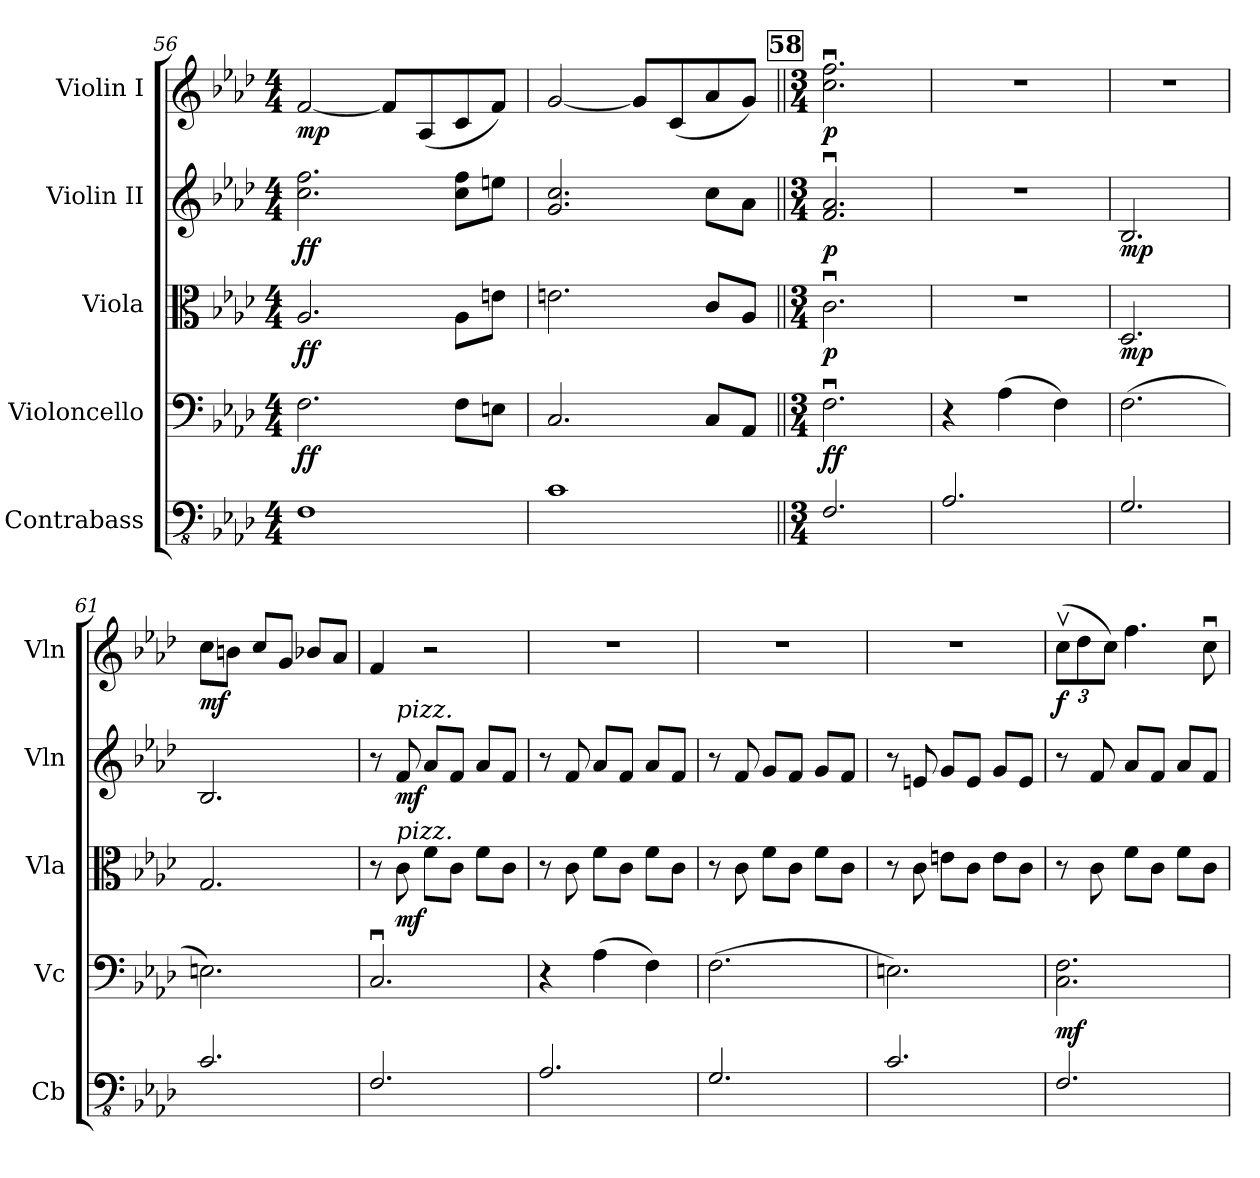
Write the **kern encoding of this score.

**kern	**kern	**dynam	**kern	**dynam	**kern	**dynam	**kern	**dynam
*part5	*part4	*part4	*part3	*part3	*part2	*part2	*part1	*part1
*staff5	*staff4	*staff4	*staff3	*staff3	*staff2	*staff2	*staff1	*staff1
*I"Contrabass	*I"Violoncello	*	*I"Viola	*	*I"Violin II	*	*I"Violin I	*
*I'Cb	*I'Vc	*	*I'Vla	*	*I'Vln	*	*I'Vln	*
*clefFv4	*clefF4	*	*clefC3	*	*clefG2	*	*clefG2	*
*ITrd7c12	*	*	*	*	*	*	*	*
*k[b-e-a-d-]	*k[b-e-a-d-]	*	*k[b-e-a-d-]	*	*k[b-e-a-d-]	*	*k[b-e-a-d-]	*
*M4/4	*M4/4	*	*M4/4	*	*M4/4	*	*M4/4	*
=56	=56	=56	=56	=56	=56	=56	=56	=56
!	!	!LO:DY:b	!	!LO:DY:b	!	!LO:DY:b	!	!LO:DY:b
1FFF	2.F\	ff	2.A-/	ff	2.cc\ 2.ff\	ff	[2f/	mp
.	.	.	.	.	.	.	8f/L]	.
.	.	.	.	.	.	.	(8A-/	.
.	8F\L	.	8A-\L	.	8cc\ 8ff\L	.	8c/	.
.	8En\J	.	8en\J	.	8een\J	.	8f/J)	.
=57	=57	=57	=57	=57	=57	=57	=57	=57
1CC	2.C/	.	2.en\	.	2.g/ 2.cc/	.	[2g/	.
.	.	.	.	.	.	.	8g/L]	.
.	.	.	.	.	.	.	(8c/	.
.	8C/L	.	8c/L	.	8cc\L	.	8a-/	.
.	8AA-/J	.	8A-/J	.	8a-\J	.	8g/J)	.
!!LO:REH:place=s1:a:B:fs=14:t=58
=58||	=58||	=58||	=58||	=58||	=58||	=58||	=58||	=58||
*M3/4	*M3/4	*	*M3/4	*	*M3/4	*	*M3/4	*
!	!	!LO:DY:b	!	!LO:DY:b	!	!LO:DY:b	!	!LO:DY:b
2.FFF/	2.Fu\	ff	2.cu\	p	2.f/u 2.a-/u	p	2.cc\u 2.ff\u	p
=59	=59	=59	=59	=59	=59	=59	=59	=59
2.AAA-/	4r	.	2.r	.	2.r	.	2.r	.
.	(4A-\	.	.	.	.	.	.	.
.	4F\)	.	.	.	.	.	.	.
=60	=60	=60	=60	=60	=60	=60	=60	=60
!	!	!	!	!LO:DY:b	!	!LO:DY:b	!	!
2.GGG/	(2.F\	.	2.D-/	mp	2.B-/	mp	2.r	.
!!LO:LB:g=z
=61	=61	=61	=61	=61	=61	=61	=61	=61
!	!	!	!	!	!	!	!	!LO:DY:b
2.CC/	2.En\)	.	2.G/	.	2.B-/	.	8cc\L	mf
.	.	.	.	.	.	.	8bn\J	.
.	.	.	.	.	.	.	8cc/L	.
.	.	.	.	.	.	.	8g/J	.
.	.	.	.	.	.	.	8b-X/L	.
.	.	.	.	.	.	.	8a-/J	.
=62	=62	=62	=62	=62	=62	=62	=62	=62
2.FFF/	2.Cu/	.	8r	.	8r	.	4f/	.
!	!	!	!	!	!LO:TX:a:i:t=pizz.	!	!	!
!	!	!	!LO:TX:a:i:t=pizz.	!	!	!	!	!
!	!	!	!	!LO:DY:b	!	!LO:DY:b	!	!
.	.	.	8c\	mf	8f/	mf	.	.
.	.	.	8f\L	.	8a-/L	.	2r	.
.	.	.	8c\J	.	8f/J	.	.	.
.	.	.	8f\L	.	8a-/L	.	.	.
.	.	.	8c\J	.	8f/J	.	.	.
=63	=63	=63	=63	=63	=63	=63	=63	=63
2.AAA-/	4r	.	8r	.	8r	.	2.r	.
.	.	.	8c\	.	8f/	.	.	.
.	(4A-\	.	8f\L	.	8a-/L	.	.	.
.	.	.	8c\J	.	8f/J	.	.	.
.	4F\)	.	8f\L	.	8a-/L	.	.	.
.	.	.	8c\J	.	8f/J	.	.	.
=64	=64	=64	=64	=64	=64	=64	=64	=64
2.GGG/	(2.F\	.	8r	.	8r	.	2.r	.
.	.	.	8c\	.	8f/	.	.	.
.	.	.	8f\L	.	8g/L	.	.	.
.	.	.	8c\J	.	8f/J	.	.	.
.	.	.	8f\L	.	8g/L	.	.	.
.	.	.	8c\J	.	8f/J	.	.	.
=65	=65	=65	=65	=65	=65	=65	=65	=65
2.CC/	2.En\)	.	8r	.	8r	.	2.r	.
.	.	.	8c\	.	8en/	.	.	.
.	.	.	8en\L	.	8g/L	.	.	.
.	.	.	8c\J	.	8e/J	.	.	.
.	.	.	8e\L	.	8g/L	.	.	.
.	.	.	8c\J	.	8e/J	.	.	.
=66	=66	=66	=66	=66	=66	=66	=66	=66
*	*	*	*	*	*	*	*Xbrackettup	*
!	!	!LO:DY:b	!	!	!	!	!	!LO:DY:b
2.FFF/	2.C\ 2.F\	mf	8r	.	8r	.	(12ccv\L	f
.	.	.	.	.	.	.	12dd-\	.
.	.	.	8c\	.	8f/	.	.	.
.	.	.	.	.	.	.	12cc\J)	.
.	.	.	8f\L	.	8a-/L	.	4.ff\	.
.	.	.	8c\J	.	8f/J	.	.	.
.	.	.	8f\L	.	8a-/L	.	.	.
.	.	.	8c\J	.	8f/J	.	8ccu\	.
=	=	=	=	=	=	=	=	=
*-	*-	*-	*-	*-	*-	*-	*-	*-
